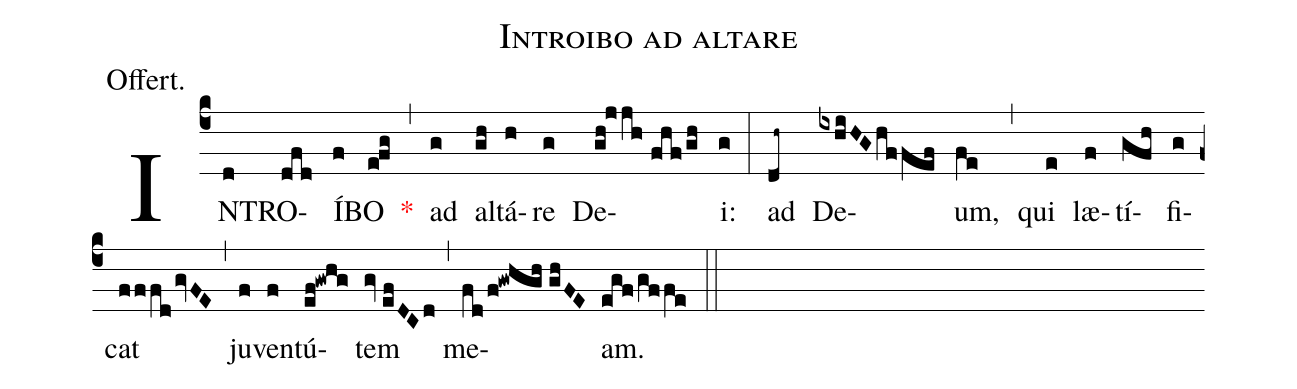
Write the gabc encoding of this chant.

name:Introibo ad altare;
annotation:Offert.;
mode:IV.;
office-part:Offertory;
%%
(c4) IN(d)TRO(dfd)Í(f)BO(e!fg) <v>\red{*}</v>(,) ad(g) al(gh)tá(h)re(g) De(gh!jjh//fhf/gh)i:(g) (:) ad(dh~) De(ixhiHGhffef)um,(fe) (,) qui(e) læ(f)tí(gfh)fi(g)cat(fffdgvFE) (,) ju(f)ven(f)tú(ef!gwhg)tem(gv//efDCd) (,) me(fd/f!gwhgh//ghFE)am.(egf/gffe) (::)
